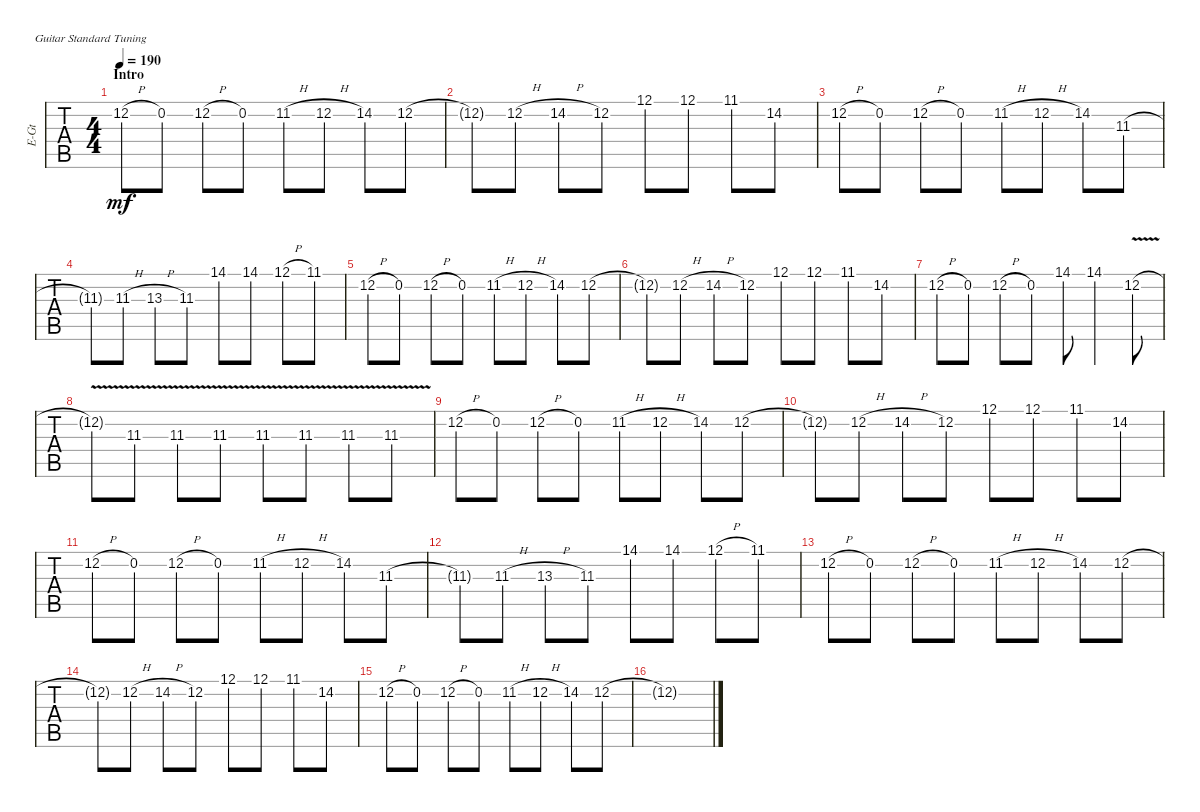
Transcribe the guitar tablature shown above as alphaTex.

\defaultSystemsLayout 4
\bracketExtendMode groupsimilarinstruments
\otherSystemsTrackNameOrientation horizontal
\track ("Matthew" "E-Gt") {instrument distortionguitar}
\staff {tabs}
\tuning (E4 B3 G3 D3 A2 E2)
\ts (4 4)
\section ("" "Intro")
\tempo 190
\clef g2
\ks c
12.2{h}.8{dy mf instrument distortionguitar} 0.2.8 12.2{h}.8 0.2.8 11.2{h acc #}.8 12.2{h}.8 14.2{acc #}.8 12.2.8 |
12.2{t}.8 12.2{h}.8 14.2{h acc #}.8 12.2.8 12.1.8 12.1.8 11.1{acc #}.8 14.2{acc #}.8 |
12.2{h}.8 0.2.8 12.2{h}.8 0.2.8 11.2{h acc #}.8 12.2{h}.8 14.2{acc #}.8 11.3{acc #}.8 |
11.3{t acc #}.8 11.3{h acc #}.8 13.3{h acc #}.8 11.3{acc #}.8 14.1{acc #}.8 14.1{acc #}.8 12.1{h}.8 11.1{acc #}.8 |
12.2{h}.8 0.2.8 12.2{h}.8 0.2.8 11.2{h acc #}.8 12.2{h}.8 14.2{acc #}.8 12.2.8 |
12.2{t}.8 12.2{h}.8 14.2{h acc #}.8 12.2.8 12.1.8 12.1.8 11.1{acc #}.8 14.2{acc #}.8 |
12.2{h}.8 0.2.8 12.2{h}.8 0.2.8 14.1{acc #}.8 14.1{acc #}.4 12.2{v}.8 |
12.2{v t}.8 11.3{v acc #}.8 11.3{v acc #}.8 11.3{v acc #}.8 11.3{v acc #}.8 11.3{v acc #}.8 11.3{v acc #}.8 11.3{v acc #}.8 |
12.2{h}.8 0.2.8 12.2{h}.8 0.2.8 11.2{h acc #}.8 12.2{h}.8 14.2{acc #}.8 12.2.8 |
12.2{t}.8 12.2{h}.8 14.2{h acc #}.8 12.2.8 12.1.8 12.1.8 11.1{acc #}.8 14.2{acc #}.8 |
12.2{h}.8 0.2.8 12.2{h}.8 0.2.8 11.2{h acc #}.8 12.2{h}.8 14.2{acc #}.8 11.3{acc #}.8 |
11.3{t acc #}.8 11.3{h acc #}.8 13.3{h acc #}.8 11.3{acc #}.8 14.1{acc #}.8 14.1{acc #}.8 12.1{h}.8 11.1{acc #}.8 |
12.2{h}.8 0.2.8 12.2{h}.8 0.2.8 11.2{h acc #}.8 12.2{h}.8 14.2{acc #}.8 12.2.8 |
12.2{t}.8 12.2{h}.8 14.2{h acc #}.8 12.2.8 12.1.8 12.1.8 11.1{acc #}.8 14.2{acc #}.8 |
12.2{h}.8 0.2.8 12.2{h}.8 0.2.8 11.2{h acc #}.8 12.2{h}.8 14.2{acc #}.8 12.2.8 |
12.2{t}.1
